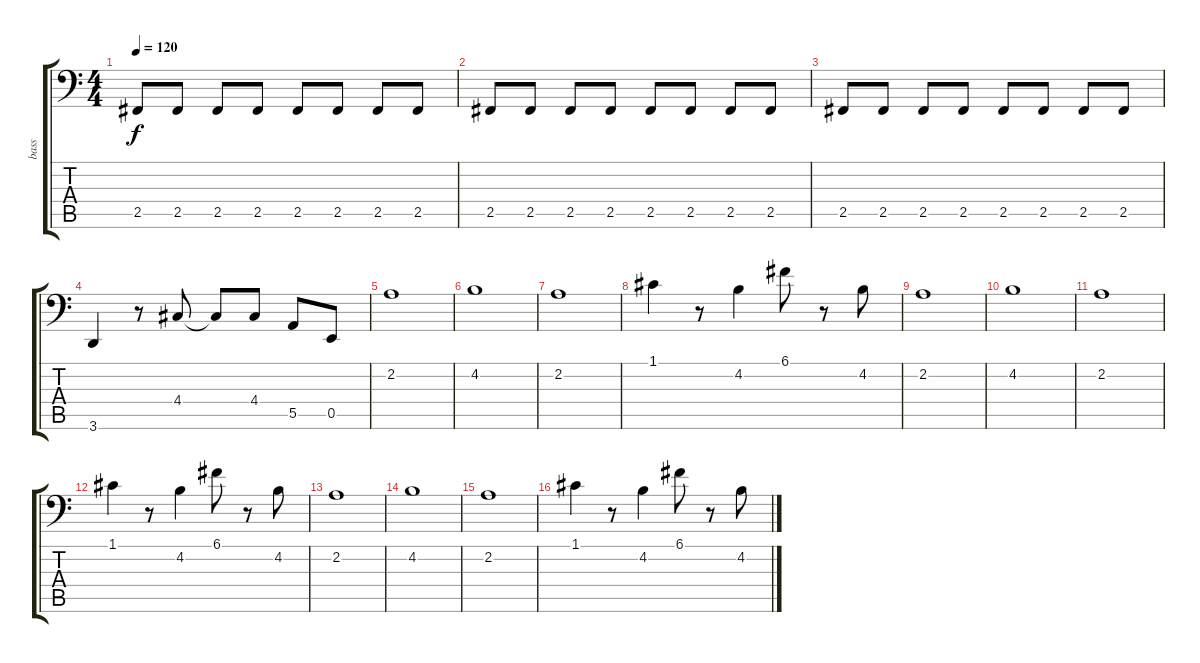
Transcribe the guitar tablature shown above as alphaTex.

\track ("bass" "bass") {instrument electricbassfinger}
\staff {score tabs}
\tuning (C3 G2 D2 A1 E1 B0) {hide}
\ts (4 4)
\tempo 120
\clef f4
\ks c
2.5.8{dy f} 2.5.8 2.5.8 2.5.8 2.5.8 2.5.8 2.5.8 2.5.8 |
2.5.8 2.5.8 2.5.8 2.5.8 2.5.8 2.5.8 2.5.8 2.5.8 |
2.5.8 2.5.8 2.5.8 2.5.8 2.5.8 2.5.8 2.5.8 2.5.8 |
3.6.4 r.8 4.4.8 4.4{t}.8 4.4.8 5.5.8 0.5.8 |
2.2.1 |
4.2.1 |
2.2.1 |
1.1.4 r.8 4.2.4 6.1.8 r.8 4.2.8 |
2.2.1 |
4.2.1 |
2.2.1 |
1.1.4 r.8 4.2.4 6.1.8 r.8 4.2.8 |
2.2.1 |
4.2.1 |
2.2.1 |
1.1.4 r.8 4.2.4 6.1.8 r.8 4.2.8
